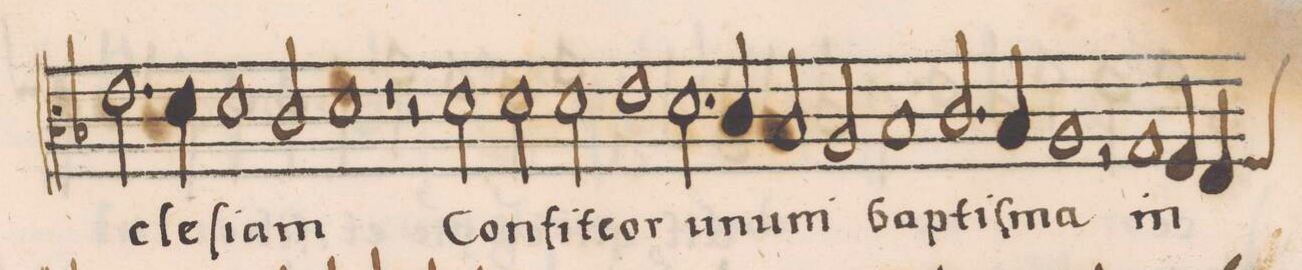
**kern	**text
*I"CANTVS	*
*clefC3	*
*k[b-]	*
*met(C|)	*
*M2/1	*
2.e\	.
4d\	-cle-
1d\	-ſi-
=201-	=201-
2c/	-am
1d\	.
=202-	=202-
1r	.
2r	.
2d\	Con-
=203-	=203-
2d\	-fi-
2d\	-te-
1e\	-or
=204-	=204-
2.d\	u-
4c/	-num
2B-/	.
2A/	.
=205-	=205-
1B-/	bap-
2.c/	-tiſ-
4B-/	.
=206-	=206-
1A/	-ma
2r	.
1G/	in
=207-	=207-
4F/	.
*custos:F	*
4E/	.
*-	*-
